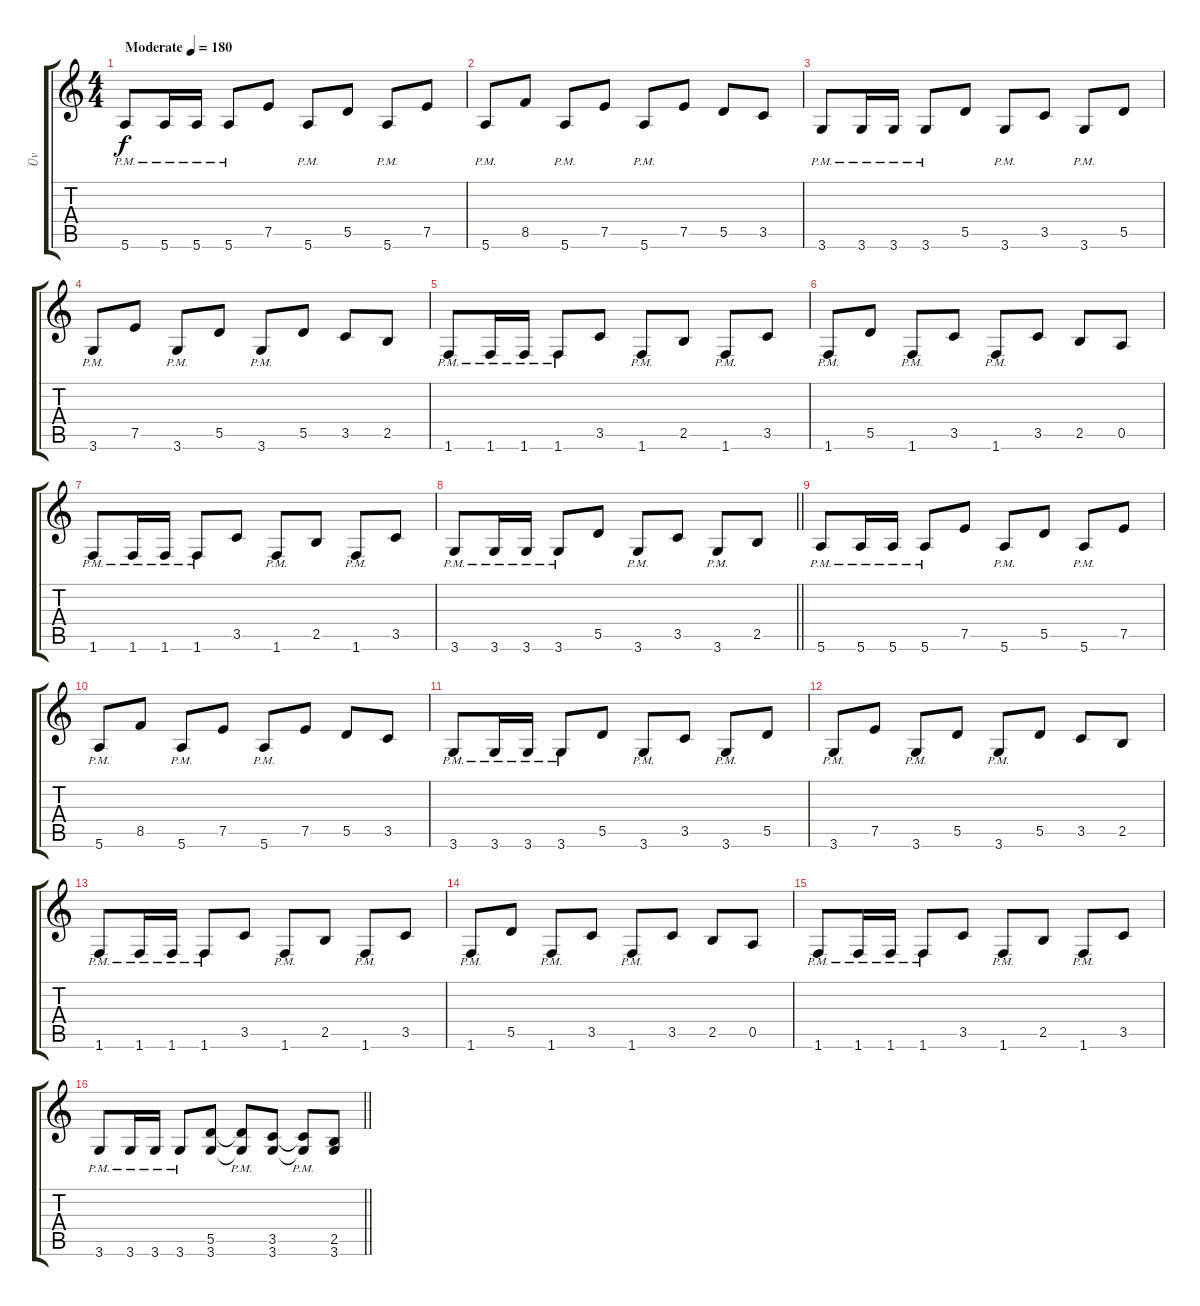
\track ("Üv" "Üv") {instrument distortionguitar}
\staff {score tabs}
\tuning (E4 B3 G3 D3 A2 E2) {hide}
\ts (4 4)
\tempo (180 "Moderate")
\clef g2
\ks c
5.6{pm}.8{dy f instrument distortionguitar} 5.6{pm}.16 5.6{pm}.16 5.6{pm}.8 7.5.8 5.6{pm}.8 5.5.8 5.6{pm}.8 7.5.8 |
5.6{pm}.8 8.5.8 5.6{pm}.8 7.5.8 5.6{pm}.8 7.5.8 5.5.8 3.5.8 |
3.6{pm}.8 3.6{pm}.16 3.6{pm}.16 3.6{pm}.8 5.5.8 3.6{pm}.8 3.5.8 3.6{pm}.8 5.5.8 |
3.6{pm}.8 7.5.8 3.6{pm}.8 5.5.8 3.6{pm}.8 5.5.8 3.5.8 2.5.8 |
1.6{pm}.8 1.6{pm}.16 1.6{pm}.16 1.6{pm}.8 3.5.8 1.6{pm}.8 2.5.8 1.6{pm}.8 3.5.8 |
1.6{pm}.8 5.5.8 1.6{pm}.8 3.5.8 1.6{pm}.8 3.5.8 2.5.8 0.5.8 |
1.6{pm}.8 1.6{pm}.16 1.6{pm}.16 1.6{pm}.8 3.5.8 1.6{pm}.8 2.5.8 1.6{pm}.8 3.5.8 |
\barLineRight lightlight
3.6{pm}.8 3.6{pm}.16 3.6{pm}.16 3.6{pm}.8 5.5.8 3.6{pm}.8 3.5.8 3.6{pm}.8 2.5.8 |
5.6{pm}.8 5.6{pm}.16 5.6{pm}.16 5.6{pm}.8 7.5.8 5.6{pm}.8 5.5.8 5.6{pm}.8 7.5.8 |
5.6{pm}.8 8.5.8 5.6{pm}.8 7.5.8 5.6{pm}.8 7.5.8 5.5.8 3.5.8 |
3.6{pm}.8 3.6{pm}.16 3.6{pm}.16 3.6{pm}.8 5.5.8 3.6{pm}.8 3.5.8 3.6{pm}.8 5.5.8 |
3.6{pm}.8 7.5.8 3.6{pm}.8 5.5.8 3.6{pm}.8 5.5.8 3.5.8 2.5.8 |
1.6{pm}.8 1.6{pm}.16 1.6{pm}.16 1.6{pm}.8 3.5.8 1.6{pm}.8 2.5.8 1.6{pm}.8 3.5.8 |
1.6{pm}.8 5.5.8 1.6{pm}.8 3.5.8 1.6{pm}.8 3.5.8 2.5.8 0.5.8 |
1.6{pm}.8 1.6{pm}.16 1.6{pm}.16 1.6{pm}.8 3.5.8 1.6{pm}.8 2.5.8 1.6{pm}.8 3.5.8 |
\barLineRight lightlight
3.6{pm}.8 3.6{pm}.16 3.6{pm}.16 3.6{pm}.8 (5.5 3.6).8 (5.5{t} 3.6{pm t}).8 (3.5 3.6).8 (3.5{t} 3.6{pm t}).8 (2.5 3.6).8
